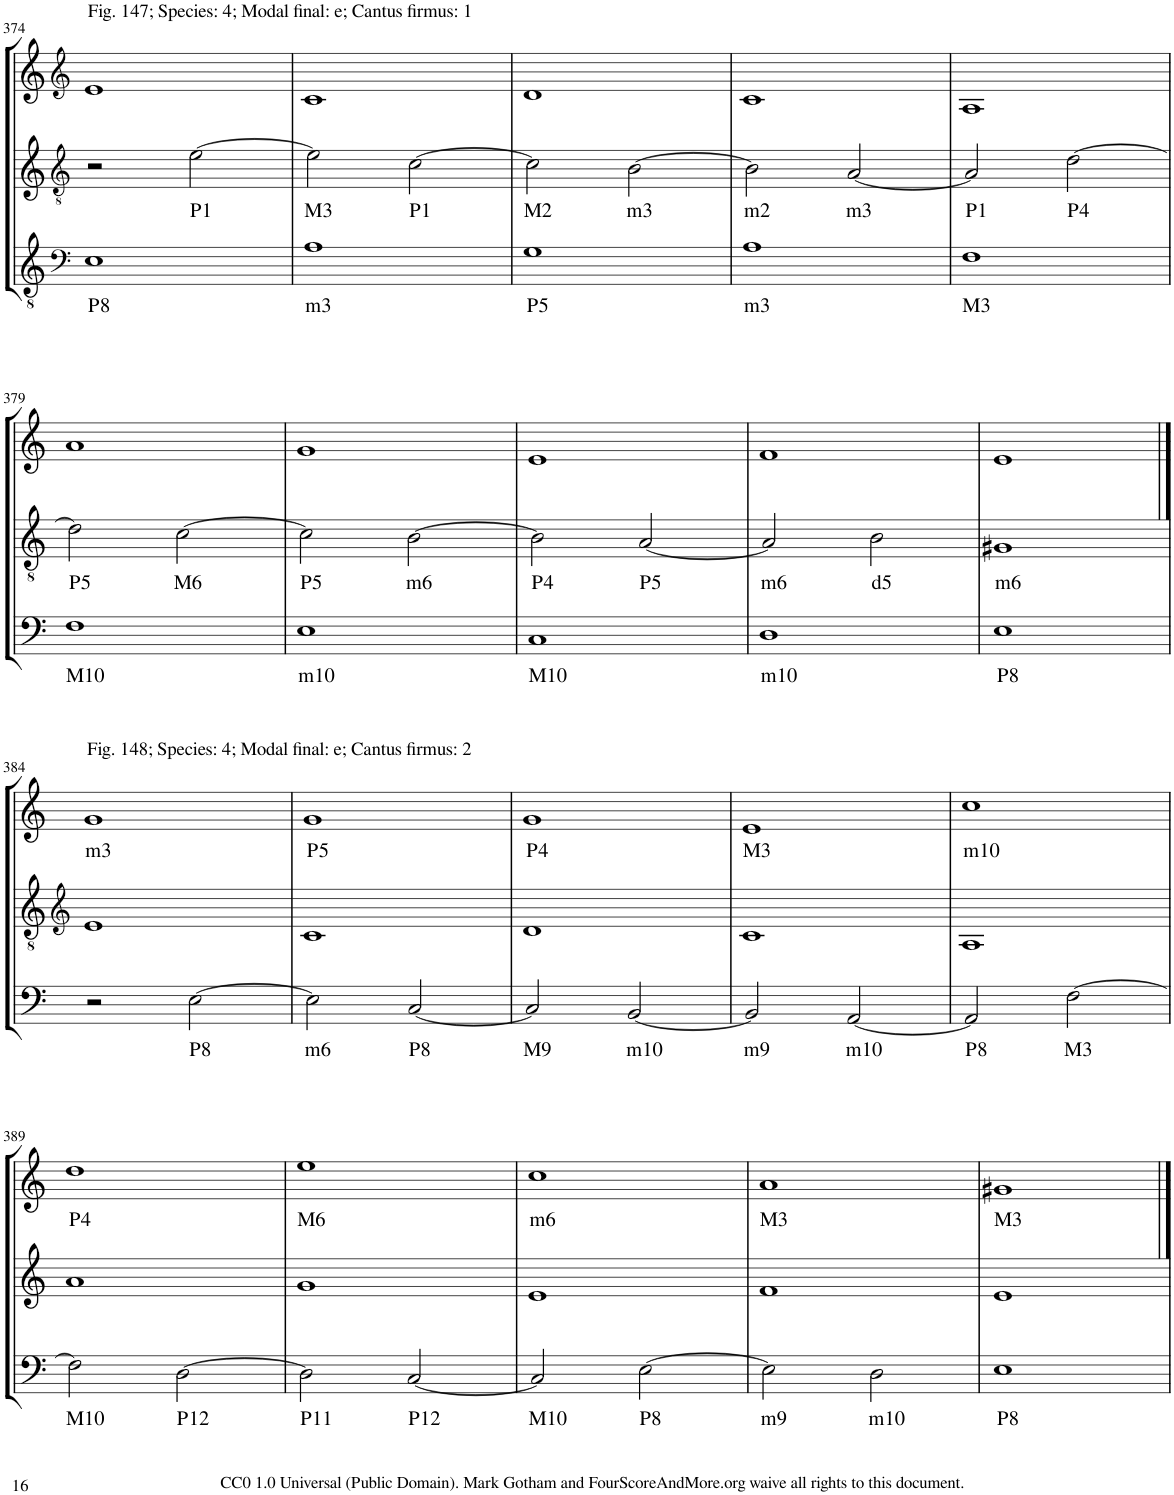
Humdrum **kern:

**kern	**text	**kern	**text	**kern	**text
*part3	*part3	*part2	*part2	*part1	*part1
*staff3	*staff3	*staff2	*staff2	*staff1	*staff1
*I"Piano	*	*I"Piano	*	*I"Piano	*
*I'Pno	*	*I'Pno	*	*I'Pno	*
!!LO:PB:g=z
*clefF4	*	*clefGv2	*	*clefG2	*
*k[]	*	*k[]	*	*k[]	*
*M4/4	*	*M4/4	*	*M4/4	*
=374	=374	=374	=374	=374	=374
!	!	!	!	!LO:TX:a:t=Fig. 147; Species&colon; 4; Modal final&colon; e; Cantus firmus&colon; 1	!
!	!LO:LY:b	!	!	!	!
1E	P8	2r	.	1e	.
!	!	!	!LO:LY:b	!	!
.	.	[2e\	P1	.	.
=375	=375	=375	=375	=375	=375
!	!LO:LY:b	!	!LO:LY:b	!	!
1A	m3	2e\]	M3	1c	.
!	!	!	!LO:LY:b	!	!
.	.	[2c\	P1	.	.
=376	=376	=376	=376	=376	=376
!	!LO:LY:b	!	!LO:LY:b	!	!
1G	P5	2c\]	M2	1d	.
!	!	!	!LO:LY:b	!	!
.	.	[2B\	m3	.	.
=377	=377	=377	=377	=377	=377
!	!LO:LY:b	!	!LO:LY:b	!	!
1A	m3	2B\]	m2	1c	.
!	!	!	!LO:LY:b	!	!
.	.	[2A/	m3	.	.
=378	=378	=378	=378	=378	=378
!	!LO:LY:b	!	!LO:LY:b	!	!
1F	M3	2A/]	P1	1A	.
!	!	!	!LO:LY:b	!	!
.	.	[2d\	P4	.	.
!!LO:LB:g=z
=379	=379	=379	=379	=379	=379
!	!LO:LY:b	!	!LO:LY:b	!	!
1F	M10	2d\]	P5	1a	.
!	!	!	!LO:LY:b	!	!
.	.	[2c\	M6	.	.
=380	=380	=380	=380	=380	=380
!	!LO:LY:b	!	!LO:LY:b	!	!
1E	m10	2c\]	P5	1g	.
!	!	!	!LO:LY:b	!	!
.	.	[2B\	m6	.	.
=381	=381	=381	=381	=381	=381
!	!LO:LY:b	!	!LO:LY:b	!	!
1C	M10	2B\]	P4	1e	.
!	!	!	!LO:LY:b	!	!
.	.	[2A/	P5	.	.
=382	=382	=382	=382	=382	=382
!	!LO:LY:b	!	!LO:LY:b	!	!
1D	m10	2A/]	m6	1f	.
!	!	!	!LO:LY:b	!	!
.	.	2B\	d5	.	.
=383	=383	=383	=383	=383	=383
!	!LO:LY:b	!	!LO:LY:b	!	!
1E	P8	1G#X	m6	1e	.
!!LO:LB:g=z
==384	==384	==384	==384	==384	==384
*	*	*clefG2	*	*	*
!	!	!	!	!LO:TX:a:t=Fig. 148; Species&colon; 4; Modal final&colon; e; Cantus firmus&colon; 2	!
!	!	!	!	!	!LO:LY:b
2r	.	1e	.	1g	m3
!	!LO:LY:b	!	!	!	!
[2E\	P8	.	.	.	.
=385	=385	=385	=385	=385	=385
!	!LO:LY:b	!	!	!	!LO:LY:b
2E\]	m6	1c	.	1g	P5
!	!LO:LY:b	!	!	!	!
[2C/	P8	.	.	.	.
=386	=386	=386	=386	=386	=386
!	!LO:LY:b	!	!	!	!LO:LY:b
2C/]	M9	1d	.	1g	P4
!	!LO:LY:b	!	!	!	!
[2BB/	m10	.	.	.	.
=387	=387	=387	=387	=387	=387
!	!LO:LY:b	!	!	!	!LO:LY:b
2BB/]	m9	1c	.	1e	M3
!	!LO:LY:b	!	!	!	!
[2AA/	m10	.	.	.	.
=388	=388	=388	=388	=388	=388
!	!LO:LY:b	!	!	!	!LO:LY:b
2AA/]	P8	1A	.	1cc	m10
!	!LO:LY:b	!	!	!	!
[2F\	M3	.	.	.	.
!!LO:LB:g=z
=389	=389	=389	=389	=389	=389
!	!LO:LY:b	!	!	!	!LO:LY:b
2F\]	M10	1a	.	1dd	P4
!	!LO:LY:b	!	!	!	!
[2D\	P12	.	.	.	.
=390	=390	=390	=390	=390	=390
!	!LO:LY:b	!	!	!	!LO:LY:b
2D\]	P11	1g	.	1ee	M6
!	!LO:LY:b	!	!	!	!
[2C/	P12	.	.	.	.
=391	=391	=391	=391	=391	=391
!	!LO:LY:b	!	!	!	!LO:LY:b
2C/]	M10	1e	.	1cc	m6
!	!LO:LY:b	!	!	!	!
[2E\	P8	.	.	.	.
=392	=392	=392	=392	=392	=392
!	!LO:LY:b	!	!	!	!LO:LY:b
2E\]	m9	1f	.	1a	M3
!	!LO:LY:b	!	!	!	!
2D\	m10	.	.	.	.
=393	=393	=393	=393	=393	=393
!	!LO:LY:b	!	!	!	!LO:LY:b
1E	P8	1e	.	1g#X	M3
==	==	==	==	==	==
*-	*-	*-	*-	*-	*-
